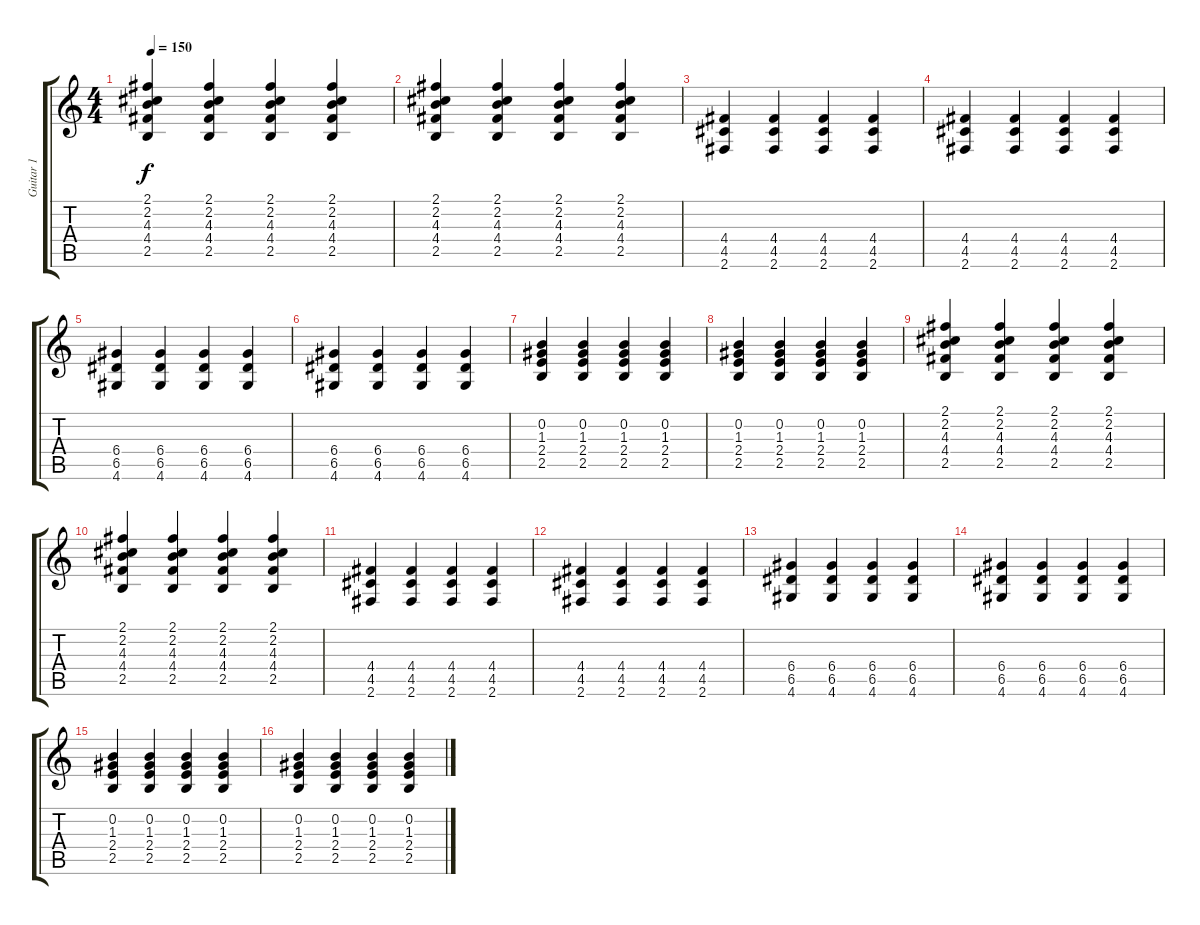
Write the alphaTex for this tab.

\track ("Guitar 1" "Guitar 1") {instrument acousticguitarsteel}
\staff {score tabs}
\tuning (E4 B3 G3 D3 A2 E2) {hide}
\ts (4 4)
\tempo 150
\clef g2
\ks c
(2.1 2.2 4.3 4.4 2.5).4{dy f} (2.1 2.2 4.3 4.4 2.5).4 (2.1 2.2 4.3 4.4 2.5).4 (2.1 2.2 4.3 4.4 2.5).4 |
(2.1 2.2 4.3 4.4 2.5).4 (2.1 2.2 4.3 4.4 2.5).4 (2.1 2.2 4.3 4.4 2.5).4 (2.1 2.2 4.3 4.4 2.5).4 |
(4.4 4.5 2.6).4 (4.4 4.5 2.6).4 (4.4 4.5 2.6).4 (4.4 4.5 2.6).4 |
(4.4 4.5 2.6).4 (4.4 4.5 2.6).4 (4.4 4.5 2.6).4 (4.4 4.5 2.6).4 |
(6.4 6.5 4.6).4 (6.4 6.5 4.6).4 (6.4 6.5 4.6).4 (6.4 6.5 4.6).4 |
(6.4 6.5 4.6).4 (6.4 6.5 4.6).4 (6.4 6.5 4.6).4 (6.4 6.5 4.6).4 |
(0.2 1.3 2.4 2.5).4 (0.2 1.3 2.4 2.5).4 (0.2 1.3 2.4 2.5).4 (0.2 1.3 2.4 2.5).4 |
(0.2 1.3 2.4 2.5).4 (0.2 1.3 2.4 2.5).4 (0.2 1.3 2.4 2.5).4 (0.2 1.3 2.4 2.5).4 |
(2.1 2.2 4.3 4.4 2.5).4 (2.1 2.2 4.3 4.4 2.5).4 (2.1 2.2 4.3 4.4 2.5).4 (2.1 2.2 4.3 4.4 2.5).4 |
(2.1 2.2 4.3 4.4 2.5).4 (2.1 2.2 4.3 4.4 2.5).4 (2.1 2.2 4.3 4.4 2.5).4 (2.1 2.2 4.3 4.4 2.5).4 |
(4.4 4.5 2.6).4 (4.4 4.5 2.6).4 (4.4 4.5 2.6).4 (4.4 4.5 2.6).4 |
(4.4 4.5 2.6).4 (4.4 4.5 2.6).4 (4.4 4.5 2.6).4 (4.4 4.5 2.6).4 |
(6.4 6.5 4.6).4 (6.4 6.5 4.6).4 (6.4 6.5 4.6).4 (6.4 6.5 4.6).4 |
(6.4 6.5 4.6).4 (6.4 6.5 4.6).4 (6.4 6.5 4.6).4 (6.4 6.5 4.6).4 |
(0.2 1.3 2.4 2.5).4 (0.2 1.3 2.4 2.5).4 (0.2 1.3 2.4 2.5).4 (0.2 1.3 2.4 2.5).4 |
(0.2 1.3 2.4 2.5).4 (0.2 1.3 2.4 2.5).4 (0.2 1.3 2.4 2.5).4 (0.2 1.3 2.4 2.5).4
